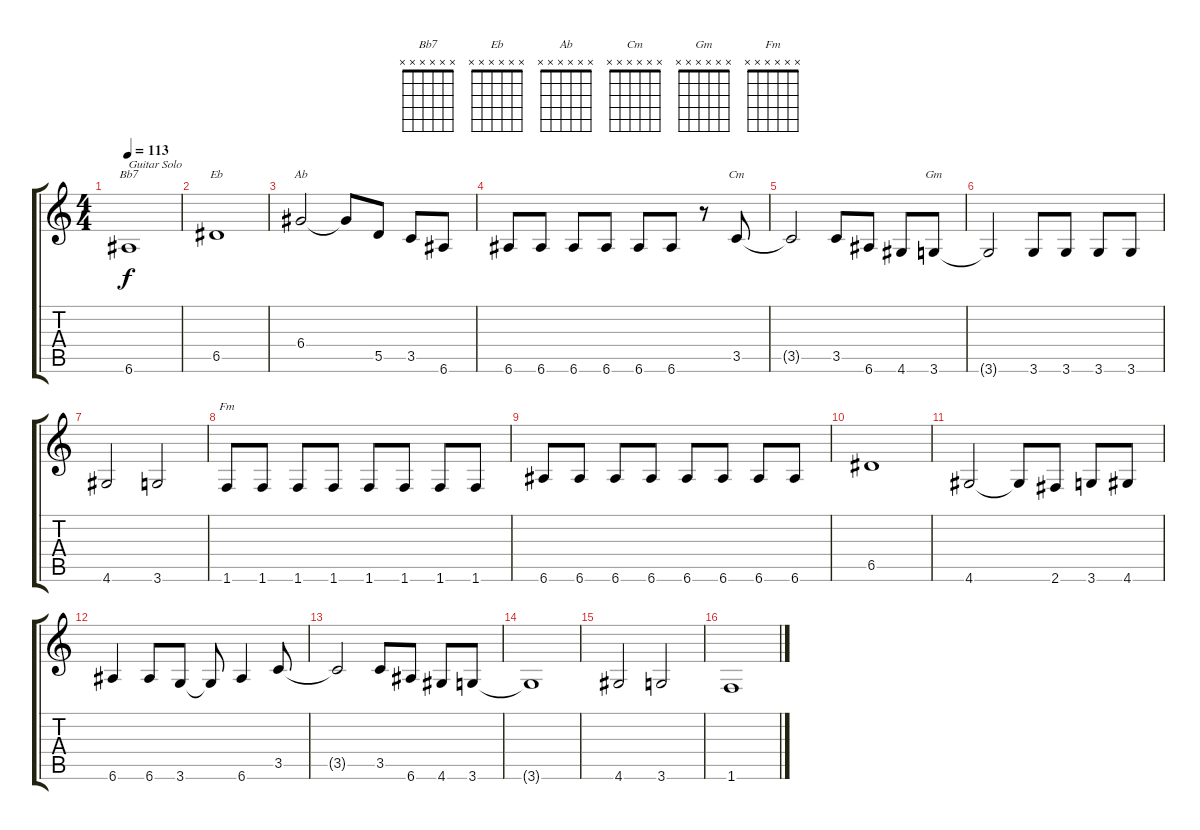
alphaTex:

\track "" {instrument distortionguitar}
\staff {score tabs}
\tuning (E4 B3 G3 D3 A2 E2) {hide}
\chord ("Bb7" x x x x x x)
\chord ("Eb" x x x x x x)
\chord ("Ab" x x x x x x)
\chord ("Cm" x x x x x x)
\chord ("Gm" x x x x x x)
\chord ("Fm" x x x x x x)
\ts (4 4)
\tempo 113
\clef g2
\ks c
6.6.1{ch "Bb7" txt "Guitar Solo" dy f} |
6.5.1{ch "Eb"} |
6.4.2{ch "Ab"} 6.4{t}.8 5.5.8 3.5.8 6.6.8 |
6.6.8 6.6.8 6.6.8 6.6.8 6.6.8 6.6.8 r.8 3.5.8{ch "Cm"} |
3.5{t}.2 3.5.8 6.6.8 4.6.8 3.6.8{ch "Gm"} |
3.6{t}.2 3.6.8 3.6.8 3.6.8 3.6.8 |
4.6.2 3.6.2 |
1.6.8{ch "Fm"} 1.6.8 1.6.8 1.6.8 1.6.8 1.6.8 1.6.8 1.6.8 |
6.6.8 6.6.8 6.6.8 6.6.8 6.6.8 6.6.8 6.6.8 6.6.8 |
6.5.1 |
4.6.2 4.6{t}.8 2.6.8 3.6.8 4.6.8 |
6.6.4 6.6.8 3.6.8 3.6{t}.8 6.6.4 3.5.8 |
3.5{t}.2 3.5.8 6.6.8 4.6.8 3.6.8 |
3.6{t}.1 |
4.6.2 3.6.2 |
1.6.1
